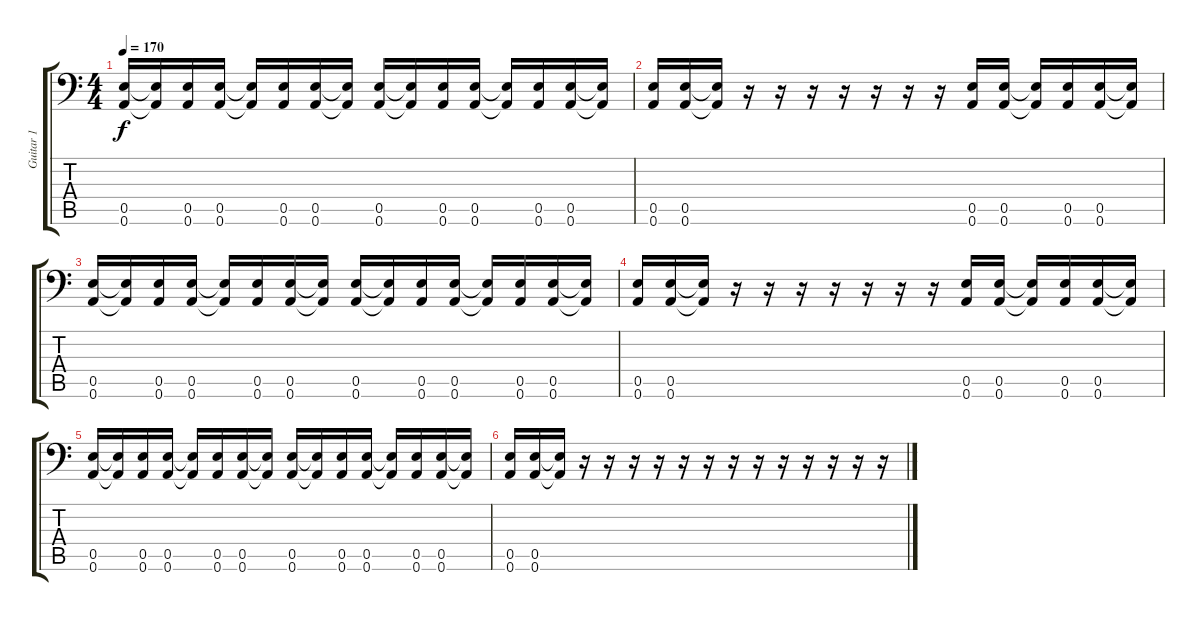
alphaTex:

\track ("Guitar 1" "Guitar 1") {instrument distortionguitar}
\staff {score tabs}
\tuning (B3 Gb3 D3 A2 E2 A1) {hide}
\ts (4 4)
\tempo 170
\clef f4
\ks c
(0.5 0.6).16{dy f} (0.5{t} 0.6{t}).16 (0.5 0.6).16 (0.5 0.6).16 (0.5{t} 0.6{t}).16 (0.5 0.6).16 (0.5 0.6).16 (0.5{t} 0.6{t}).16 (0.5 0.6).16 (0.5{t} 0.6{t}).16 (0.5 0.6).16 (0.5 0.6).16 (0.5{t} 0.6{t}).16 (0.5 0.6).16 (0.5 0.6).16 (0.5{t} 0.6{t}).16 |
(0.5 0.6).16 (0.5 0.6).16 (0.5{t} 0.6{t}).16 r.16 r.16 r.16 r.16 r.16 r.16 r.16 (0.5 0.6).16 (0.5 0.6).16 (0.5{t} 0.6{t}).16 (0.5 0.6).16 (0.5 0.6).16 (0.5{t} 0.6{t}).16 |
(0.5 0.6).16 (0.5{t} 0.6{t}).16 (0.5 0.6).16 (0.5 0.6).16 (0.5{t} 0.6{t}).16 (0.5 0.6).16 (0.5 0.6).16 (0.5{t} 0.6{t}).16 (0.5 0.6).16 (0.5{t} 0.6{t}).16 (0.5 0.6).16 (0.5 0.6).16 (0.5{t} 0.6{t}).16 (0.5 0.6).16 (0.5 0.6).16 (0.5{t} 0.6{t}).16 |
(0.5 0.6).16 (0.5 0.6).16 (0.5{t} 0.6{t}).16 r.16 r.16 r.16 r.16 r.16 r.16 r.16 (0.5 0.6).16 (0.5 0.6).16 (0.5{t} 0.6{t}).16 (0.5 0.6).16 (0.5 0.6).16 (0.5{t} 0.6{t}).16 |
(0.5 0.6).16 (0.5{t} 0.6{t}).16 (0.5 0.6).16 (0.5 0.6).16 (0.5{t} 0.6{t}).16 (0.5 0.6).16 (0.5 0.6).16 (0.5{t} 0.6{t}).16 (0.5 0.6).16 (0.5{t} 0.6{t}).16 (0.5 0.6).16 (0.5 0.6).16 (0.5{t} 0.6{t}).16 (0.5 0.6).16 (0.5 0.6).16 (0.5{t} 0.6{t}).16 |
(0.5 0.6).16 (0.5 0.6).16 (0.5{t} 0.6{t}).16 r.16 r.16 r.16 r.16 r.16 r.16 r.16 r.16 r.16 r.16 r.16 r.16 r.16
